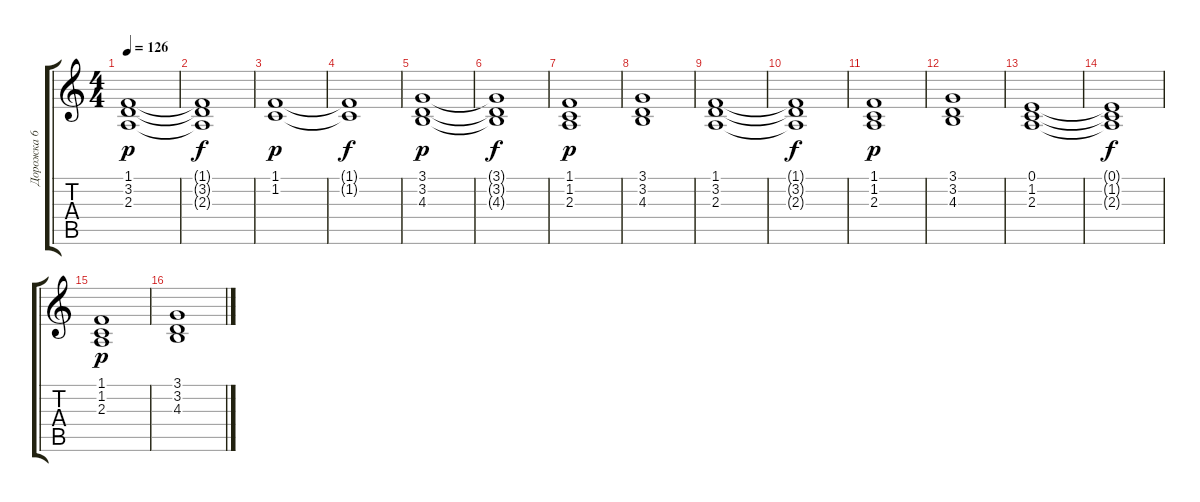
\track ("Дорожка 6" "Дорожка 6") {instrument fx6goblins}
\staff {score tabs}
\tuning (E4 B3 G3 D3 A2 E2) {hide}
\ts (4 4)
\tempo 126
\clef g2
\ks c
(1.1 3.2 2.3).1{dy p} |
(1.1{t} 3.2{t} 2.3{t}).1{dy f} |
(1.1 1.2).1{dy p} |
(1.1{t} 1.2{t}).1{dy f} |
(3.1 3.2 4.3).1{dy p} |
(3.1{t} 3.2{t} 4.3{t}).1{dy f} |
(1.1 1.2 2.3).1{dy p} |
(3.1 3.2 4.3).1 |
(1.1 3.2 2.3).1 |
(1.1{t} 3.2{t} 2.3{t}).1{dy f} |
(1.1 1.2 2.3).1{dy p} |
(3.1 3.2 4.3).1 |
(0.1 1.2 2.3).1 |
(0.1{t} 1.2{t} 2.3{t}).1{dy f} |
(1.1 1.2 2.3).1{dy p} |
(3.1 3.2 4.3).1
